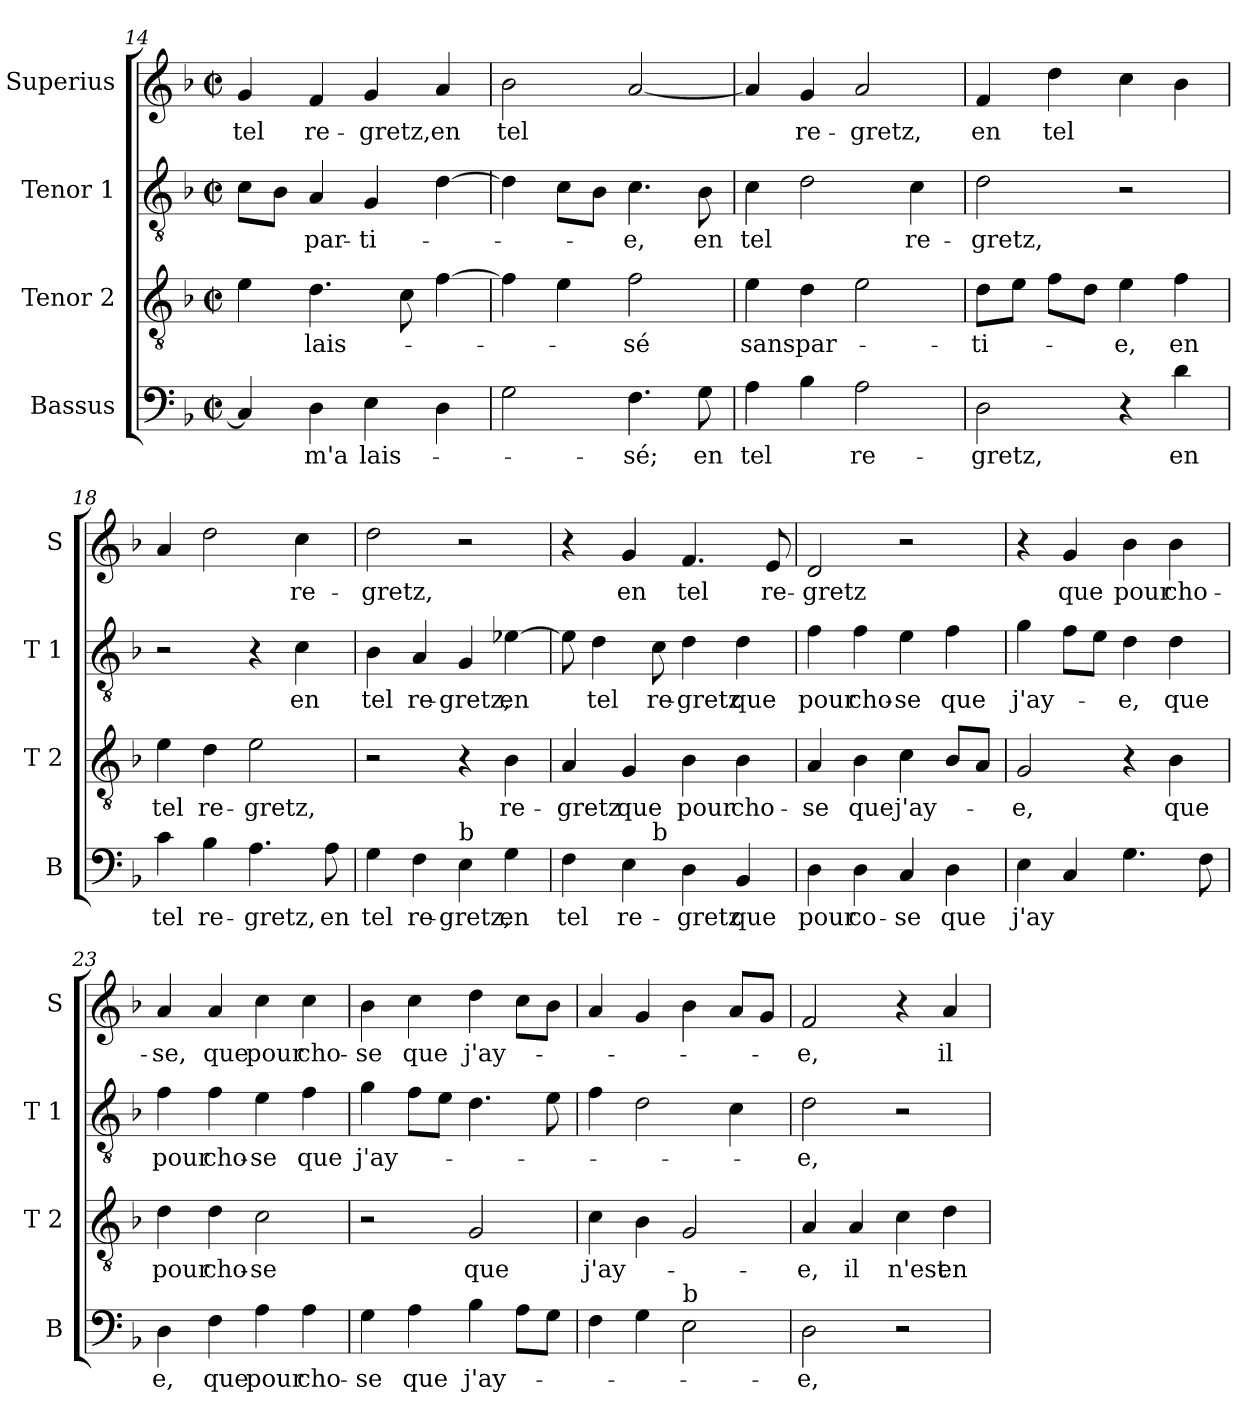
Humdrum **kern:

**kern	**text	**kern	**text	**kern	**text	**kern	**text
*part4	*part4	*part3	*part3	*part2	*part2	*part1	*part1
*staff4	*staff4	*staff3	*staff3	*staff2	*staff2	*staff1	*staff1
*I"Bassus	*	*I"Tenor 2	*	*I"Tenor 1	*	*I"Superius	*
*I'B	*	*I'T 2	*	*I'T 1	*	*I'S	*
*clefF4	*	*clefGv2	*	*clefGv2	*	*clefG2	*
*k[b-]	*	*k[b-]	*	*k[b-]	*	*k[b-]	*
*F:	*	*F:	*	*F:	*	*F:	*
*M2/2	*	*M2/2	*	*M2/2	*	*M2/2	*
*met(c|)	*	*met(c|)	*	*met(c|)	*	*met(c|)	*
=14	=14	=14	=14	=14	=14	=14	=14
4C/]	.	4e\	.	8c\L	.	4g/	tel
.	.	.	.	8B-\J	.	.	.
4D\	m'a	4.d\	lais-	4A/	par-	4f/	re-
4E\	lais-	.	.	4G/	-ti-	4g/	-gretz,
.	.	8c\	.	.	.	.	.
4D\	.	[4f\	.	[4d\	.	4a/	en
=15	=15	=15	=15	=15	=15	=15	=15
2G\	.	4f\]	.	4d\]	.	2b-\	tel
.	.	4e\	.	8c\L	.	.	.
.	.	.	.	8B-\J	.	.	.
4.F\	-sé;	2f\	-sé	4.c\	-e,	[2a/	.
8G\	en	.	.	8B-\	en	.	.
!!LO:PB:g=z
=16	=16	=16	=16	=16	=16	=16	=16
4A\	tel	4e\	sans	4c\	tel	4a/]	.
4B-\	.	4d\	par-	2d\	.	4g/	re-
2A\	re-	2e\	.	.	.	2a/	-gretz,
.	.	.	.	4c\	re-	.	.
=17	=17	=17	=17	=17	=17	=17	=17
2D\	-gretz,	8d\L	-ti-	2d\	-gretz,	4f/	en
.	.	8e\J	.	.	.	.	.
.	.	8f\L	.	.	.	4dd\	tel
.	.	8d\J	.	.	.	.	.
4r	.	4e\	-e,	2r	.	4cc\	.
4d\	en	4f\	en	.	.	4b-\	.
=18	=18	=18	=18	=18	=18	=18	=18
4c\	tel	4e\	tel	2r	.	4a/	.
4B-\	re-	4d\	re-	.	.	2dd\	.
4.A\	-gretz,	2e\	-gretz,	4r	.	.	.
.	.	.	.	4c\	en	4cc\	re-
8A\	en	.	.	.	.	.	.
=19	=19	=19	=19	=19	=19	=19	=19
4G\	tel	2r	.	4B-\	tel	2dd\	-gretz,
4F\	re-	.	.	4A/	re-	.	.
!LO:TX:a:t=b	!	!	!	!	!	!	!
4E\	-gretz,	4r	.	4G/	-gretz,	2r	.
4G\	en	4B-\	re-	[4e-X\	en	.	.
=20	=20	=20	=20	=20	=20	=20	=20
*^	*	*	*	*	*	*	*
4F\	4.ryy	tel	4A/	-gretz	8e-\]	.	4r	.
.	.	.	.	.	4d\	tel	.	.
4E\	.	re-	4G/	que	.	.	4g/	en
!	!LO:TX:a:t=b	!	!	!	!	!	!	!
.	2ryy	.	.	.	8c\	re-	.	.
4D\	.	-gretz	4B-\	pour	4d\	-gretz	4.f/	tel
4BB-/	.	que	4B-\	cho-	4d\	que	.	.
.	8ryy	.	.	.	.	.	8e/	re-
*v	*v	*	*	*	*	*	*	*
!!LO:LB:g=z
=21	=21	=21	=21	=21	=21	=21	=21
4D\	pour	4A/	-se	4f\	pour	2d/	-gretz
4D\	co-	4B-\	que	4f\	cho-	.	.
4C/	-se	4c\	j'ay-	4e\	-se	2r	.
4D\	que	8B-/L	.	4f\	que	.	.
.	.	8A/J	.	.	.	.	.
=22	=22	=22	=22	=22	=22	=22	=22
4E\	j'ay	2G/	-e,	4g\	j'ay-	4r	.
4C/	.	.	.	8f\L	.	4g/	que
.	.	.	.	8e\J	.	.	.
4.G\	.	4r	.	4d\	-e,	4b-\	pour
.	.	4B-\	que	4d\	que	4b-\	cho-
8F\	.	.	.	.	.	.	.
=23	=23	=23	=23	=23	=23	=23	=23
4D\	e,	4d\	pour	4f\	pour	4a/	-se,
4F\	que	4d\	cho-	4f\	cho-	4a/	que
4A\	pour	2c\	-se	4e\	-se	4cc\	pour
4A\	cho-	.	.	4f\	que	4cc\	cho-
=24	=24	=24	=24	=24	=24	=24	=24
4G\	-se	2r	.	4g\	j'ay-	4b-\	-se
4A\	que	.	.	8f\L	.	4cc\	que
.	.	.	.	8e\J	.	.	.
4B-\	j'ay-	2G/	que	4.d\	.	4dd\	j'ay-
8A\L	.	.	.	.	.	8cc\L	.
8G\J	.	.	.	8e\	.	8b-\J	.
=25	=25	=25	=25	=25	=25	=25	=25
4F\	.	4c\	j'ay-	4f\	.	4a/	.
4G\	.	4B-\	.	2d\	.	4g/	.
!LO:TX:a:t=b	!	!	!	!	!	!	!
2E\	.	2G/	.	.	.	4b-\	.
.	.	.	.	4c\	.	8a/L	.
.	.	.	.	.	.	8g/J	.
!!LO:LB:g=z
=26	=26	=26	=26	=26	=26	=26	=26
2D\	-e,	4A/	-e,	2d\	-e,	2f/	-e,
.	.	4A/	il	.	.	.	.
2r	.	4c\	n'est	2r	.	4r	.
.	.	4d\	en	.	.	4a/	il
=	=	=	=	=	=	=	=
*-	*-	*-	*-	*-	*-	*-	*-
